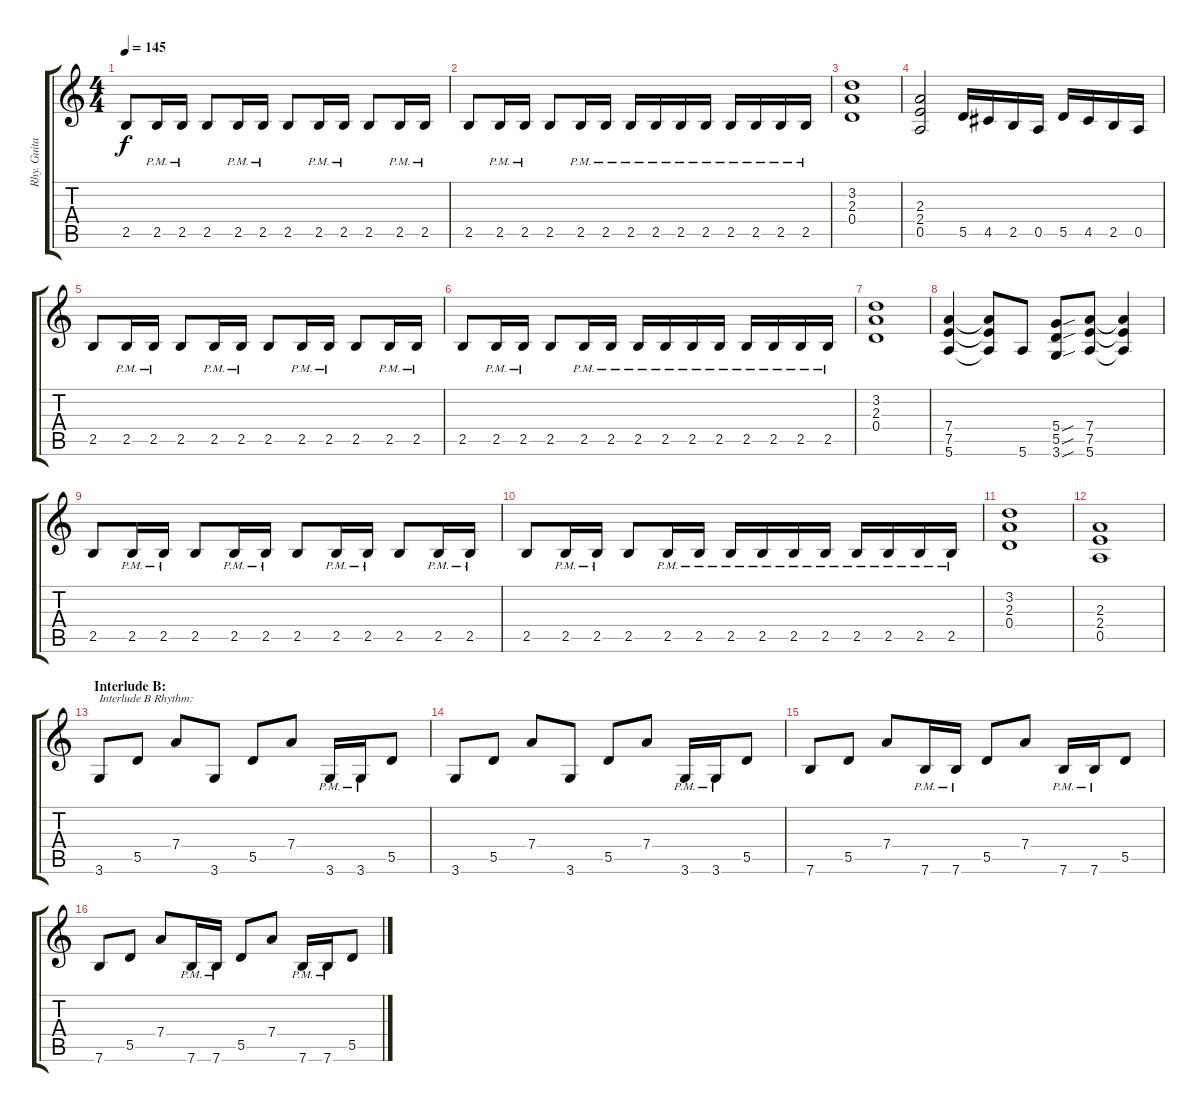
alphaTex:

\track ("Rhy. Guitar 2" "Rhy. Guita") {instrument distortionguitar}
\staff {score tabs}
\tuning (E4 B3 G3 D3 A2 E2) {hide}
\ts (4 4)
\tempo 145
\clef g2
\ks c
2.5.8{dy f} 2.5{pm}.16 2.5{pm}.16 2.5.8 2.5{pm}.16 2.5{pm}.16 2.5.8 2.5{pm}.16 2.5{pm}.16 2.5.8 2.5{pm}.16 2.5{pm}.16 |
2.5.8 2.5{pm}.16 2.5{pm}.16 2.5.8 2.5{pm}.16 2.5{pm}.16 2.5{pm}.16 2.5{pm}.16 2.5{pm}.16 2.5{pm}.16 2.5{pm}.16 2.5{pm}.16 2.5{pm}.16 2.5{pm}.16 |
(3.2 2.3 0.4).1 |
(2.3 2.4 0.5).2 5.5.16 4.5.16 2.5.16 0.5.16 5.5.16 4.5.16 2.5.16 0.5.16 |
2.5.8 2.5{pm}.16 2.5{pm}.16 2.5.8 2.5{pm}.16 2.5{pm}.16 2.5.8 2.5{pm}.16 2.5{pm}.16 2.5.8 2.5{pm}.16 2.5{pm}.16 |
2.5.8 2.5{pm}.16 2.5{pm}.16 2.5.8 2.5{pm}.16 2.5{pm}.16 2.5{pm}.16 2.5{pm}.16 2.5{pm}.16 2.5{pm}.16 2.5{pm}.16 2.5{pm}.16 2.5{pm}.16 2.5{pm}.16 |
(3.2 2.3 0.4).1 |
(7.4 7.5 5.6).4 (7.4{t} 7.5{t} 5.6{t}).8 5.6.8 (5.4{sou} 5.5{sou} 3.6{sou}).8 (7.4 7.5 5.6).8 (7.4{t} 7.5{t} 5.6{t}).4 |
2.5.8 2.5{pm}.16 2.5{pm}.16 2.5.8 2.5{pm}.16 2.5{pm}.16 2.5.8 2.5{pm}.16 2.5{pm}.16 2.5.8 2.5{pm}.16 2.5{pm}.16 |
2.5.8 2.5{pm}.16 2.5{pm}.16 2.5.8 2.5{pm}.16 2.5{pm}.16 2.5{pm}.16 2.5{pm}.16 2.5{pm}.16 2.5{pm}.16 2.5{pm}.16 2.5{pm}.16 2.5{pm}.16 2.5{pm}.16 |
(3.2 2.3 0.4).1 |
(2.3 2.4 0.5).1 |
\section ("" "Interlude B:")
3.6.8{txt "Interlude B Rhythm:"} 5.5.8 7.4.8 3.6.8 5.5.8 7.4.8 3.6{pm}.16 3.6{pm}.16 5.5.8 |
3.6.8 5.5.8 7.4.8 3.6.8 5.5.8 7.4.8 3.6{pm}.16 3.6{pm}.16 5.5.8 |
7.6.8 5.5.8 7.4.8 7.6{pm}.16 7.6{pm}.16 5.5.8 7.4.8 7.6{pm}.16 7.6{pm}.16 5.5.8 |
7.6.8 5.5.8 7.4.8 7.6{pm}.16 7.6{pm}.16 5.5.8 7.4.8 7.6{pm}.16 7.6{pm}.16 5.5.8
